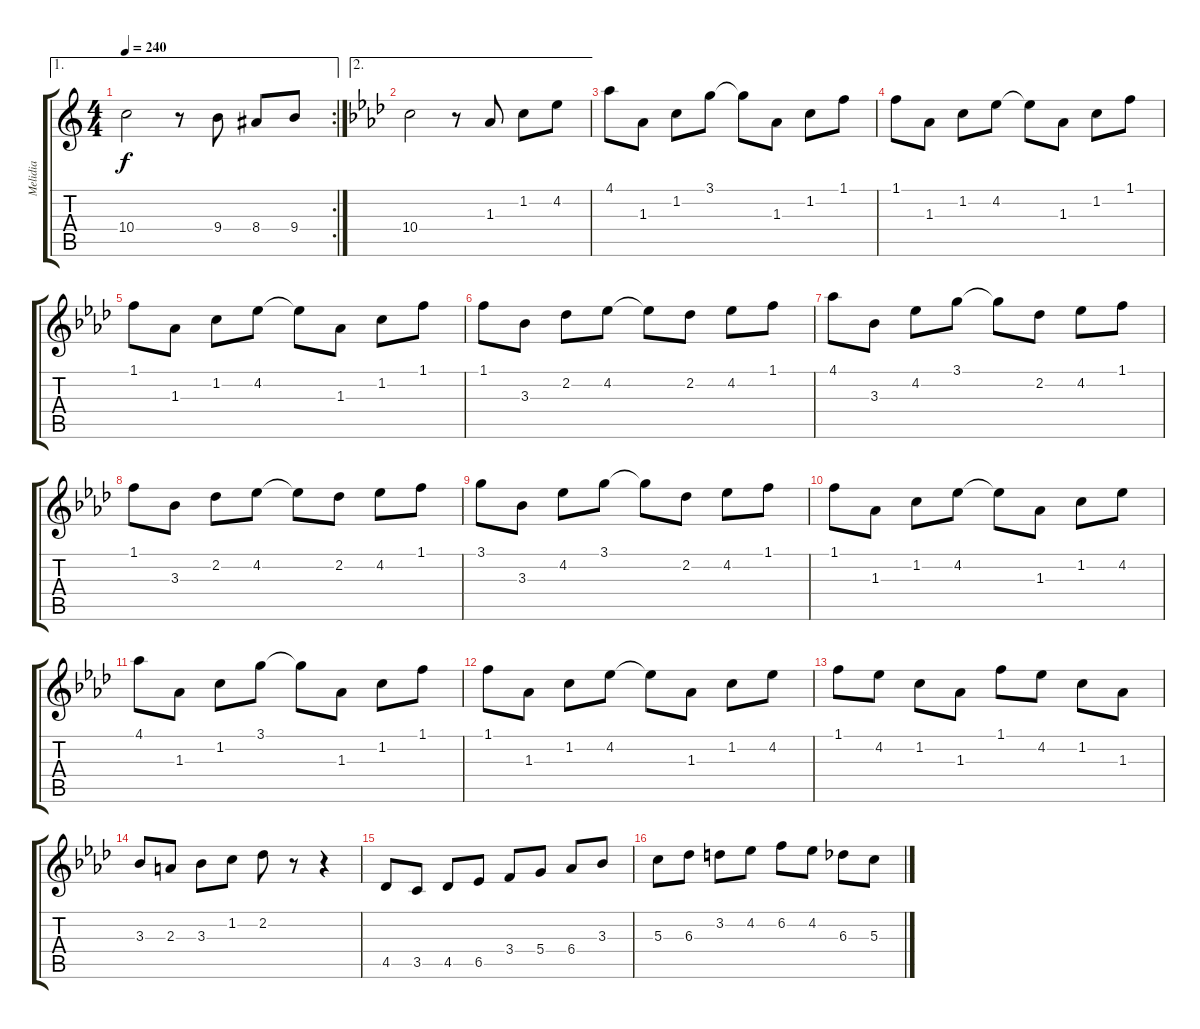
\track ("Melidia" "Melidia") {instrument acousticguitarnylon}
\staff {score tabs}
\tuning (E4 B3 G3 D3 A2 E2) {hide}
\ae 1
\rc 2
\ts (4 4)
\tempo 240
\clef g2
\ks c
10.4.2{dy f} r.8 9.4.8 8.4.8 9.4.8 |
\ae 2
\ks fminor
10.4.2 r.8 1.3.8 1.2.8 4.2.8 |
4.1.8 1.3.8 1.2.8 3.1.8 3.1{t}.8 1.3.8 1.2.8 1.1.8 |
1.1.8 1.3.8 1.2.8 4.2.8 4.2{t}.8 1.3.8 1.2.8 1.1.8 |
1.1.8 1.3.8 1.2.8 4.2.8 4.2{t}.8 1.3.8 1.2.8 1.1.8 |
1.1.8 3.3.8 2.2.8 4.2.8 4.2{t}.8 2.2.8 4.2.8 1.1.8 |
4.1.8 3.3.8 4.2.8 3.1.8 3.1{t}.8 2.2.8 4.2.8 1.1.8 |
1.1.8 3.3.8 2.2.8 4.2.8 4.2{t}.8 2.2.8 4.2.8 1.1.8 |
3.1.8 3.3.8 4.2.8 3.1.8 3.1{t}.8 2.2.8 4.2.8 1.1.8 |
1.1.8 1.3.8 1.2.8 4.2.8 4.2{t}.8 1.3.8 1.2.8 4.2.8 |
4.1.8 1.3.8 1.2.8 3.1.8 3.1{t}.8 1.3.8 1.2.8 1.1.8 |
1.1.8 1.3.8 1.2.8 4.2.8 4.2{t}.8 1.3.8 1.2.8 4.2.8 |
1.1.8 4.2.8 1.2.8 1.3.8 1.1.8 4.2.8 1.2.8 1.3.8 |
3.3.8 2.3.8 3.3.8 1.2.8 2.2.8 r.8 r.4 |
4.5.8 3.5.8 4.5.8 6.5.8 3.4.8 5.4.8 6.4.8 3.3.8 |
5.3.8 6.3.8 3.2.8 4.2.8 6.2.8 4.2.8 6.3.8 5.3.8
